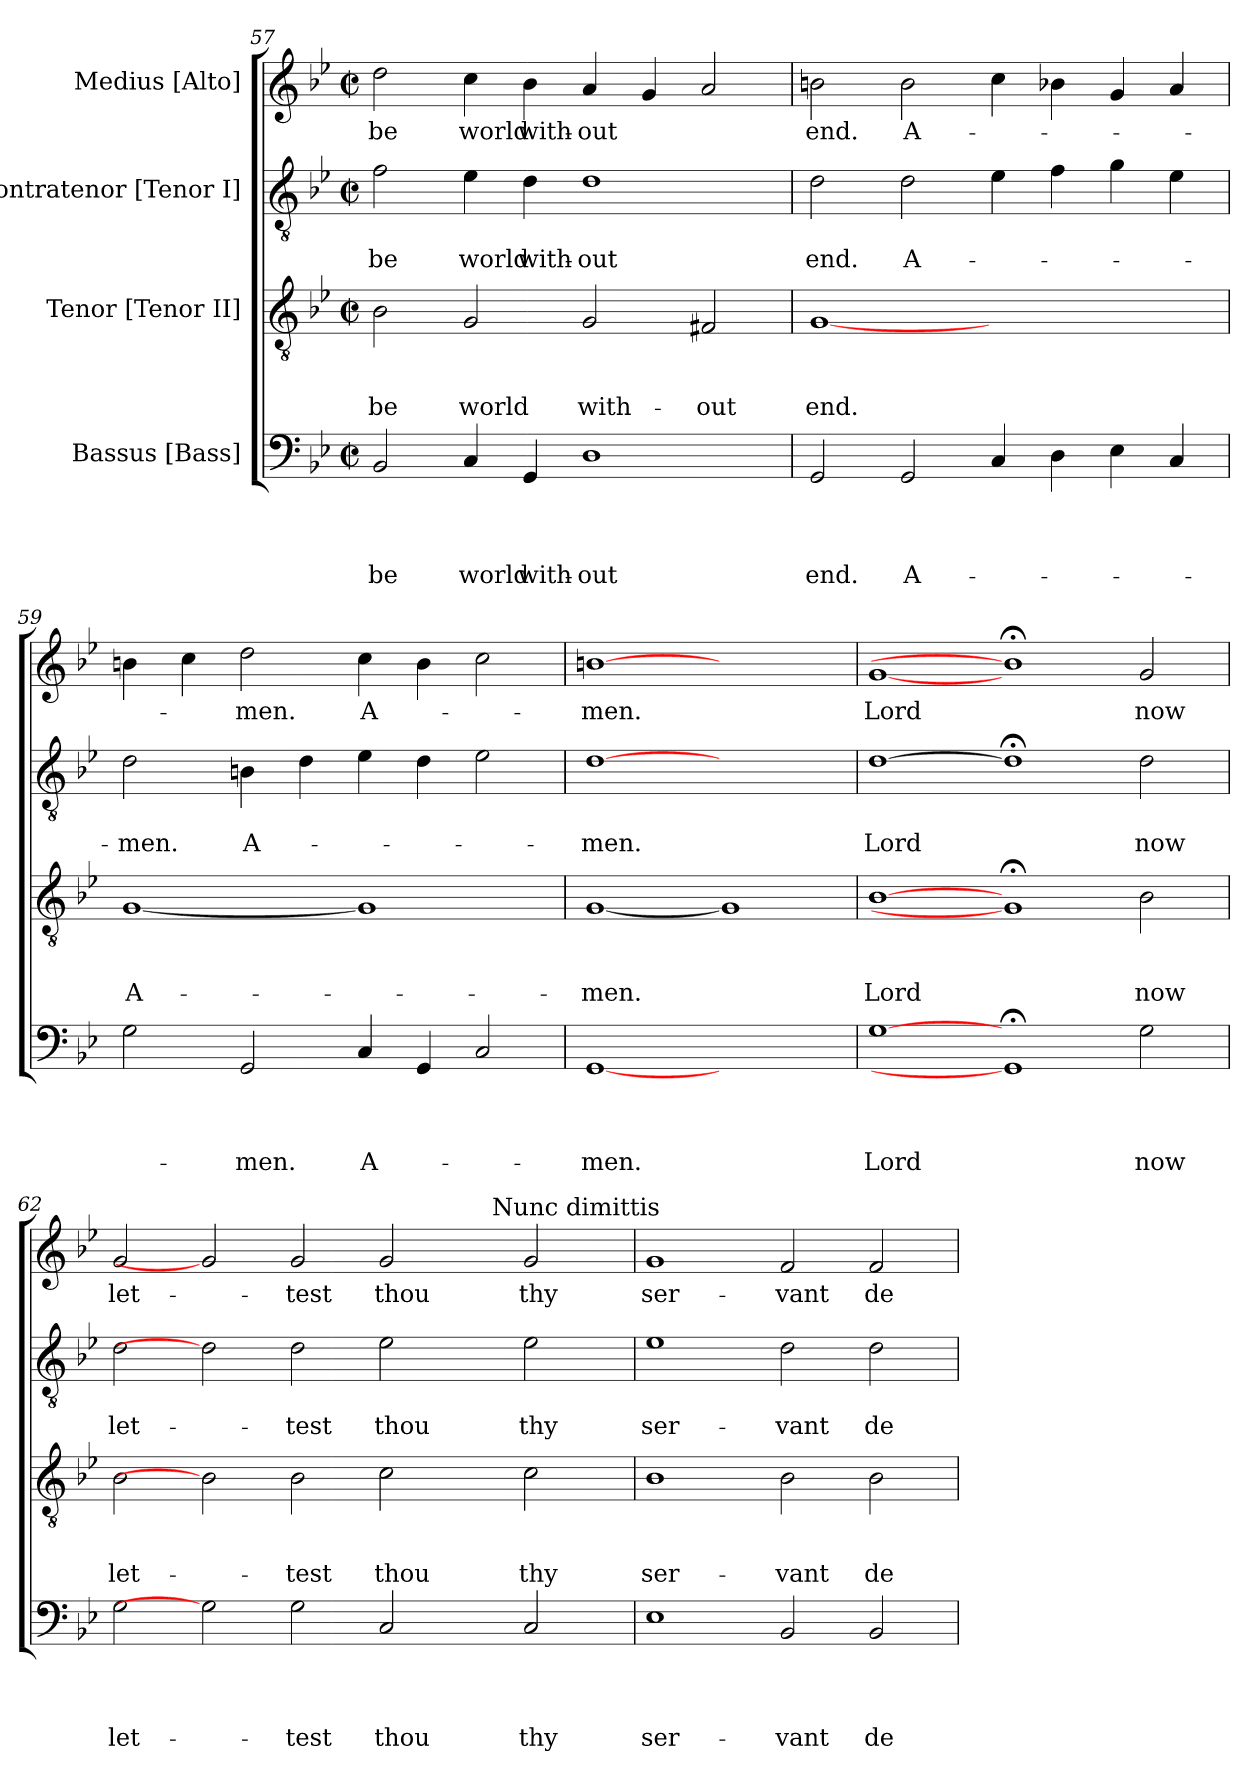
**kern	**text	**text	**text	**text	**kern	**text	**text	**text	**kern	**text	**text	**kern	**text
*part4	*part4	*part4	*part4	*part4	*part3	*part3	*part3	*part3	*part2	*part2	*part2	*part1	*part1
*staff4	*staff4	*staff4	*staff4	*staff4	*staff3	*staff3	*staff3	*staff3	*staff2	*staff2	*staff2	*staff1	*staff1
*I"Bassus [Bass]	*	*	*	*	*I"Tenor [Tenor II]	*	*	*	*I"Contratenor [Tenor I]	*	*	*I"Medius [Alto]	*
!!LO:LB:g=z
*clefF4	*	*	*	*	*clefGv2	*	*	*	*clefGv2	*	*	*clefG2	*
*k[b-e-]	*	*	*	*	*k[b-e-]	*	*	*	*k[b-e-]	*	*	*k[b-e-]	*
*B-:	*	*	*	*	*B-:	*	*	*	*B-:	*	*	*B-:	*
*M2/2	*	*	*	*	*M2/2	*	*	*	*M2/2	*	*	*M2/2	*
*met(c|)	*	*	*	*	*met(c|)	*	*	*	*met(c|)	*	*	*met(c|)	*
=57	=57	=57	=57	=57	=57	=57	=57	=57	=57	=57	=57	=57	=57
!	!	!	!	!LO:LY:b	!	!	!	!LO:LY:b	!	!	!LO:LY:b	!	!LO:LY:b
2BB-/	.	.	.	be	2B-\	.	.	be	2f\	.	be	2dd\	be
!	!	!	!	!LO:LY:b	!	!	!	!LO:LY:b	!	!	!LO:LY:b	!	!LO:LY:b
4C/	.	.	.	world	2G/	.	.	world	4e-\	.	world	4cc\	world
!	!	!	!	!LO:LY:b	!	!	!	!	!	!	!LO:LY:b	!	!LO:LY:b
4GG/	.	.	.	with-	.	.	.	.	4d\	.	with-	4b-\	with-
!	!	!	!	!LO:LY:b	!	!	!	!LO:LY:b	!	!	!LO:LY:b	!	!LO:LY:b
1D	.	.	.	-out	2G/	.	.	with-	1d	.	-out	4a/	-out
.	.	.	.	.	.	.	.	.	.	.	.	4g/	.
!	!	!	!	!	!	!	!	!LO:LY:b	!	!	!	!	!
.	.	.	.	.	2F#X/	.	.	-out	.	.	.	2a/	.
=58	=58	=58	=58	=58	=58	=58	=58	=58	=58	=58	=58	=58	=58
!	!	!	!	!LO:LY:b	!	!	!	!LO:LY:b	!	!	!LO:LY:b	!	!LO:LY:b
2GG/	.	.	.	end.	[1G	.	.	end.	2d\	.	end.	2bn\	end.
!	!	!	!	!LO:LY:b	!	!	!	!	!	!	!LO:LY:b	!	!LO:LY:b
2GG/	.	.	.	A-	.	.	.	.	2d\	.	A-	2b\	A-
4C/	.	.	.	.	1ryy	.	.	.	4e-\	.	.	4cc\	.
4D\	.	.	.	.	.	.	.	.	4f\	.	.	4b-X\	.
4E-\	.	.	.	.	.	.	.	.	4g\	.	.	4g/	.
4C/	.	.	.	.	.	.	.	.	4e-\	.	.	4a/	.
=59	=59	=59	=59	=59	=59	=59	=59	=59	=59	=59	=59	=59	=59
!	!	!	!	!	!	!	!	!LO:LY:b	!	!	!LO:LY:b	!	!
2G\	.	.	.	.	[1G	.	.	A-	2d\	.	-men.	4bn\	.
.	.	.	.	.	.	.	.	.	.	.	.	4cc\	.
!	!	!	!	!LO:LY:b	!	!	!	!	!	!	!LO:LY:b	!	!LO:LY:b
2GG/	.	.	.	-men.	.	.	.	.	4Bn\	.	A-	2dd\	-men.
.	.	.	.	.	.	.	.	.	4d\	.	.	.	.
!	!	!	!	!LO:LY:b	!	!	!	!	!	!	!	!	!LO:LY:b
4C/	.	.	.	A-	1G]	.	.	.	4e-\	.	.	4cc\	A-
4GG/	.	.	.	.	.	.	.	.	4d\	.	.	4b\	.
2C/	.	.	.	.	.	.	.	.	2e-\	.	.	2cc\	.
=60	=60	=60	=60	=60	=60	=60	=60	=60	=60	=60	=60	=60	=60
!	!	!	!	!LO:LY:b	!	!	!	!LO:LY:b	!	!	!LO:LY:b	!	!LO:LY:b
[1GG	.	.	.	-men.	[1G	.	.	-men.	[1d	.	-men.	[1bn	-men.
1ryy	.	.	.	.	1G]	.	.	.	1ryy	.	.	1ryy	.
!!LO:PB:g=z
=61	=61	=61	=61	=61	=61	=61	=61	=61	=61	=61	=61	=61	=61
!	!	!	!	!LO:LY:b	!	!	!	!LO:LY:b	!	!	!LO:LY:b	!	!LO:LY:b
[1G	.	.	.	Lord	[1B-	.	.	Lord	[1d	.	Lord	[1g	Lord
1GG;]	.	.	.	.	1G;]	.	.	.	1d;]	.	.	1b;]	.
!	!	!	!	!LO:LY:b	!	!	!	!LO:LY:b	!	!	!LO:LY:b	!	!LO:LY:b
2G\	.	.	.	now	2B-\	.	.	now	2d\	.	now	2g/	now
=62	=62	=62	=62	=62	=62	=62	=62	=62	=62	=62	=62	=62	=62
!	!	!	!	!LO:LY:b	!	!	!	!LO:LY:b	!	!	!LO:LY:b	!	!LO:LY:b
*	*	*	*	*	*	*	*	*	*	*	*	*^	*
2G\	.	.	.	let-	2B-\	.	.	let-	2d\	.	let-	2g/	1ryy	let-
2G]	.	.	.	.	2B-]	.	.	.	2d]	.	.	2g]	.	.
!	!	!	!	!LO:LY:b	!	!	!	!LO:LY:b	!	!	!LO:LY:b	!	!	!LO:LY:b
2G\	.	.	.	-test	2B-\	.	.	-test	2d\	.	-test	2g/	2ryy	-test
!	!	!	!	!LO:LY:b	!	!	!	!LO:LY:b	!	!	!LO:LY:b	!	!	!LO:LY:b
2C/	.	.	.	thou	2c\	.	.	thou	2e-\	.	thou	2g/	4ryy	thou
.	.	.	.	.	.	.	.	.	.	.	.	.	8ryy	.
.	.	.	.	.	.	.	.	.	.	.	.	.	32ryy	.
!	!	!	!	!	!	!	!	!	!	!	!	!	!LO:TX:a:t=Nunc dimittis	!
.	.	.	.	.	.	.	.	.	.	.	.	.	2ryy	.
!	!	!	!	!LO:LY:b	!	!	!	!LO:LY:b	!	!	!LO:LY:b	!	!	!LO:LY:b
2C/	.	.	.	thy	2c\	.	.	thy	2e-\	.	thy	2g/	.	thy
.	.	.	.	.	.	.	.	.	.	.	.	.	16.ryy	.
=63	=63	=63	=63	=63	=63	=63	=63	=63	=63	=63	=63	=63	=63	=63
!	!	!	!	!LO:LY:b	!	!	!	!LO:LY:b	!	!	!LO:LY:b	!	!	!LO:LY:b
*	*	*	*	*	*	*	*	*	*	*	*	*v	*v	*
1E-	.	.	.	ser-	1B-	.	.	ser-	1e-	.	ser-	1g	ser-
!	!	!	!	!LO:LY:b	!	!	!	!LO:LY:b	!	!	!LO:LY:b	!	!LO:LY:b
2BB-/	.	.	.	-vant	2B-\	.	.	-vant	2d\	.	-vant	2f/	-vant
!	!	!	!	!LO:LY:b	!	!	!	!LO:LY:b	!	!	!LO:LY:b	!	!LO:LY:b
2BB-/	.	.	.	de-	2B-\	.	.	de-	2d\	.	de-	2f/	de-
=	=	=	=	=	=	=	=	=	=	=	=	=	=
*-	*-	*-	*-	*-	*-	*-	*-	*-	*-	*-	*-	*-	*-
